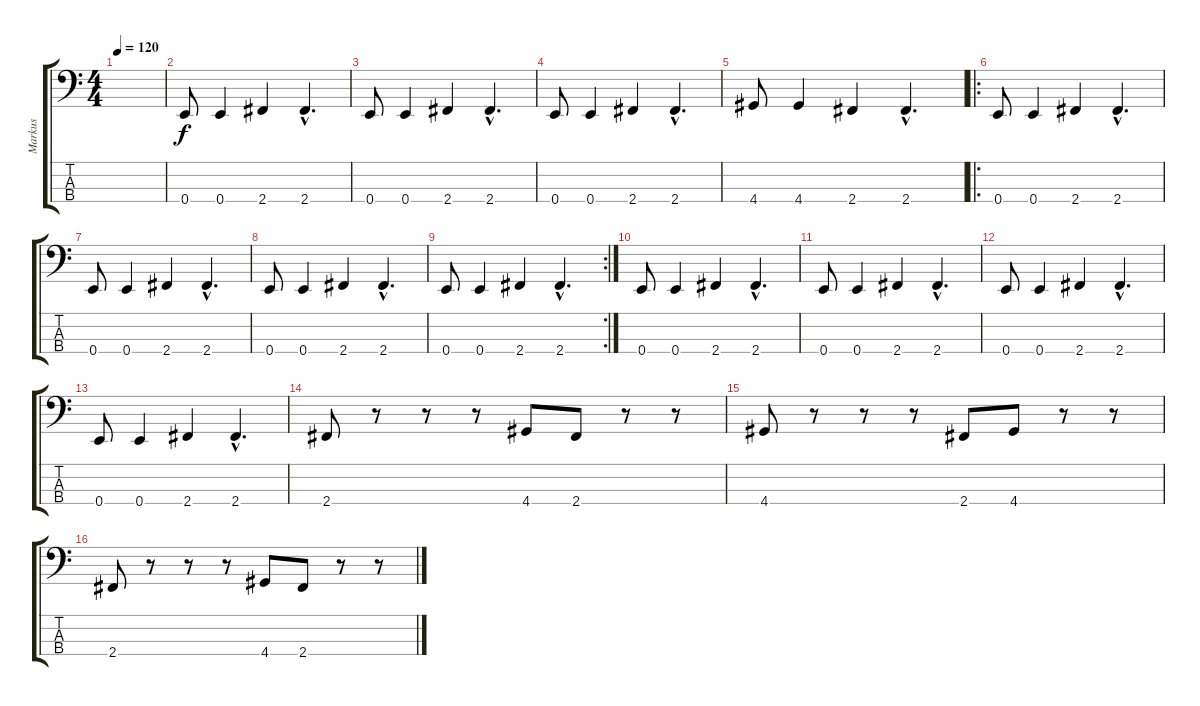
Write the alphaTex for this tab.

\track ("Markus" "Markus") {instrument electricbassfinger}
\staff {score tabs}
\tuning (G2 D2 A1 E1) {hide}
\ts (4 4)
\tempo 120
\clef f4
\ks c
|
0.4.8 0.4.4 2.4.4 2.4{hac}.4{d} |
0.4.8 0.4.4 2.4.4 2.4{hac}.4{d} |
0.4.8 0.4.4 2.4.4 2.4{hac}.4{d} |
4.4.8 4.4.4 2.4.4 2.4{hac}.4{d} |
\ro
0.4.8 0.4.4 2.4.4 2.4{hac}.4{d} |
0.4.8 0.4.4 2.4.4 2.4{hac}.4{d} |
0.4.8 0.4.4 2.4.4 2.4{hac}.4{d} |
\rc 2
0.4.8 0.4.4 2.4.4 2.4{hac}.4{d} |
0.4.8 0.4.4 2.4.4 2.4{hac}.4{d} |
0.4.8 0.4.4 2.4.4 2.4{hac}.4{d} |
0.4.8 0.4.4 2.4.4 2.4{hac}.4{d} |
0.4.8 0.4.4 2.4.4 2.4{hac}.4{d} |
2.4.8{dy f} r.8 r.8 r.8 4.4.8 2.4.8 r.8 r.8 |
4.4.8 r.8 r.8 r.8 2.4.8 4.4.8 r.8 r.8 |
2.4.8 r.8 r.8 r.8 4.4.8 2.4.8 r.8 r.8
